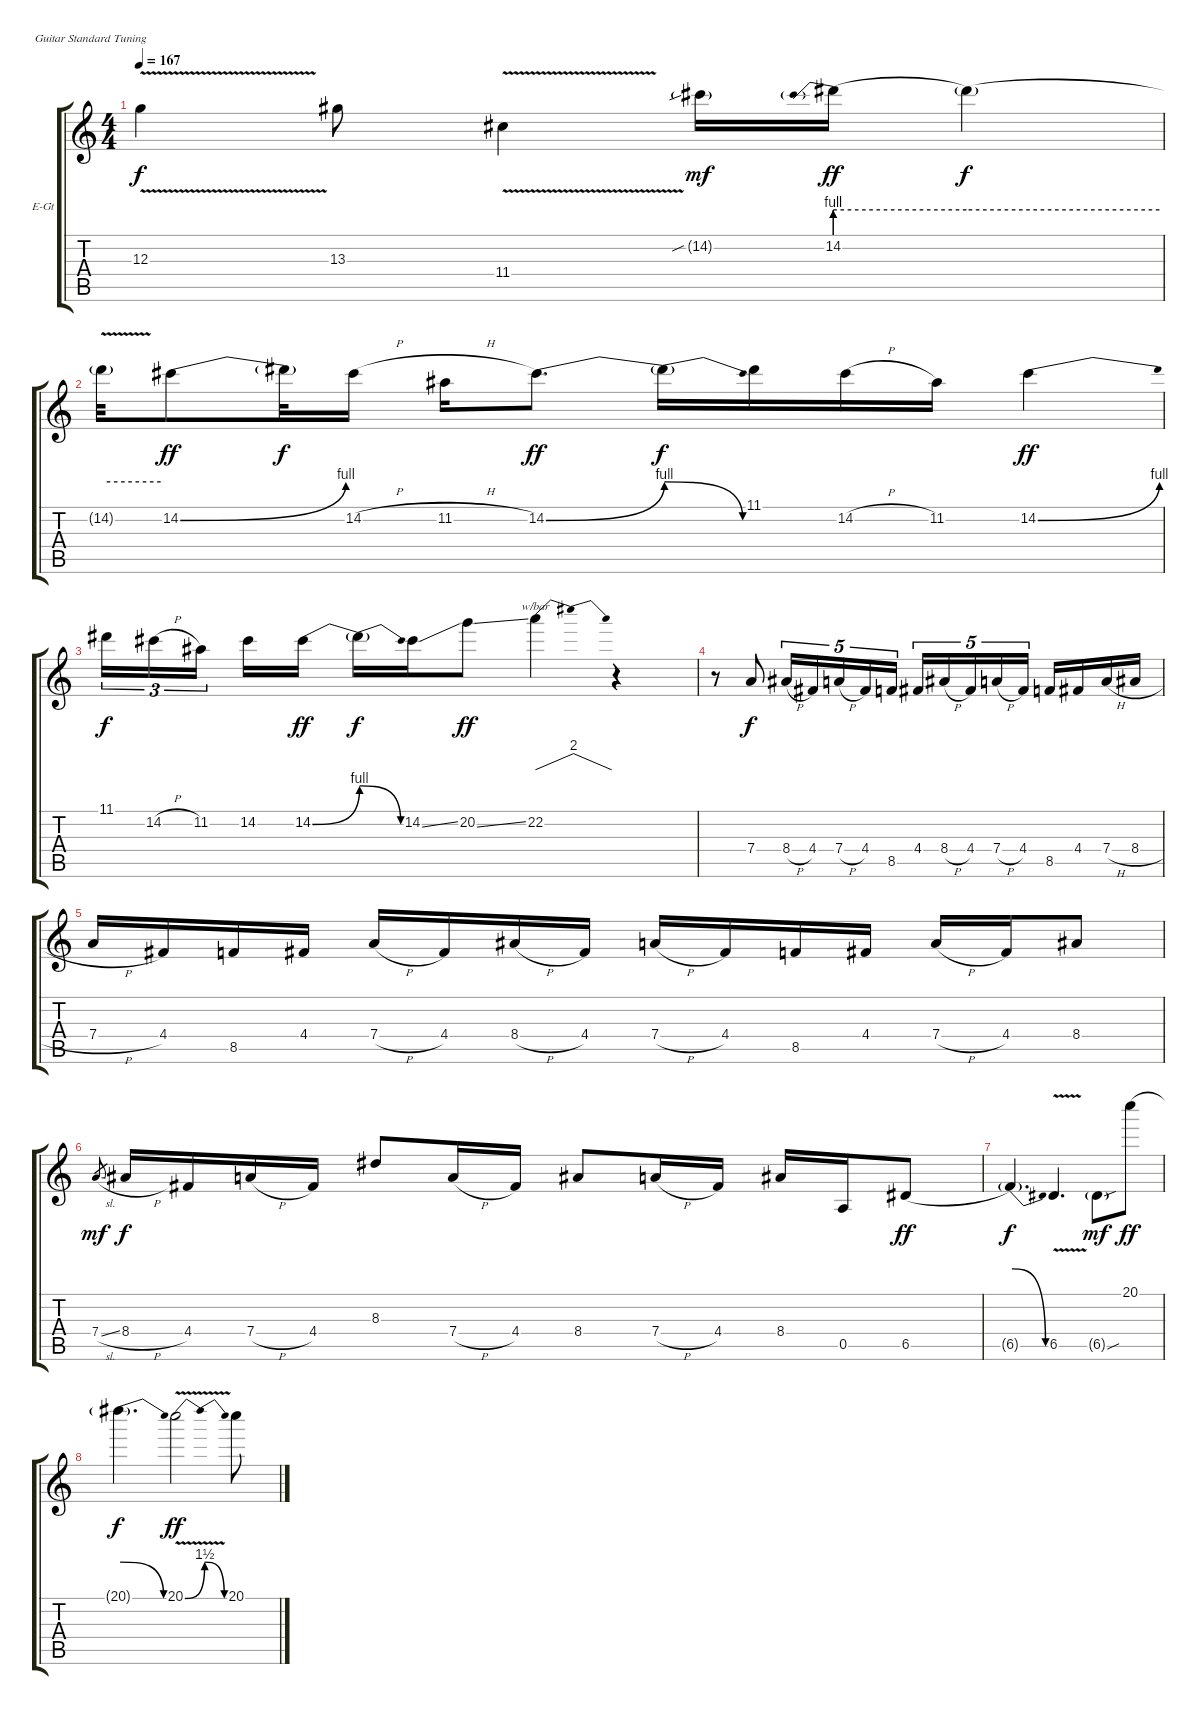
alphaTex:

\bracketExtendMode groupsimilarinstruments
\firstSystemTrackNameOrientation horizontal
\otherSystemsTrackNameOrientation horizontal
\track ("Lead w/chorus" "E-Gt") {instrument overdrivenguitar}
\staff {score tabs}
\tuning (E4 B3 G3 D3 A2 E2)
\ts (4 4)
\tempo 167
\clef g2
\ks c
12.3{v}.4{dy f} 13.3.8 11.4{v}.4 14.2{sib g}.16{dy mf} 14.2{be (prebend 0 4 60 4)}.16{dy ff} 14.2{be (hold 0 4 60 4) t}.4{dy f} |
14.2{be (hold 0 4 60 4) v t}.32 14.2{be (bend 0 0 60 4)}.8{dy ff} 14.2{t}.32{dy f} 14.2{h}.16 11.2{h}.16 14.2{be (bend 0 0 60 4)}.8{d dy ff} 14.2{be (release 0 4 60 0) t}.16{dy f} 11.1.16 14.2{h}.16 11.2.16 14.2{be (bend 0 0 60 4)}.4{dy ff} |
11.1.16{tu (3 2) dy f} 14.2{h}.16{tu (3 2)} 11.2.16{tu (3 2)} 14.2.16 14.2{be (bend 0 0 60 4)}.16{dy ff} 14.2{be (release 0 4 60 0) t}.16{dy f} 14.2{ss}.16 20.2{ss}.8{dy ff} 22.2.4{tbe (dip default 0 0 30 8 60 0)} r.4 |
r.8 7.4.8{dy f} 8.4{h}.16{tu (5 4)} 4.4.16{tu (5 4)} 7.4{h}.16{tu (5 4)} 4.4.16{tu (5 4)} 8.5.16{tu (5 4)} 4.4.16{tu (5 4)} 8.4{h}.16{tu (5 4)} 4.4.16{tu (5 4)} 7.4{h}.16{tu (5 4)} 4.4.16{tu (5 4)} 8.5.16 4.4.16 7.4{h}.16 8.4{h}.16 |
7.4{h}.16 4.4.16 8.5.16 4.4.16 7.4{h}.16 4.4.16 8.4{h}.16 4.4.16 7.4{h}.16 4.4.16 8.5.16 4.4.16 7.4{h}.16 4.4.16 8.4.8 |
7.4{sl}.8{gr dy mf} 8.4{h}.16{dy f} 4.4.16 7.4{h}.16 4.4.16 8.3.8 7.4{h}.16 4.4.16 8.4.8 7.4{h}.16 4.4.16 8.4.16 0.5.16 6.5{be (hold 0 0 60 0)}.8{dy ff} |
6.5{be (release 0 4 60 0) t}.4{d dy f} 6.5{v}.4{d} 6.5{sou g}.8{dy mf} 20.1{be (hold 0 0 60 0)}.8{dy ff} |
20.1{be (release 0 6 60 0) t}.4{d dy f} 20.1{be (bendrelease 0 0 30 6 30 6 60 0) v}.2{dy ff} 20.1{be (hold 0 0 60 0)}.8
